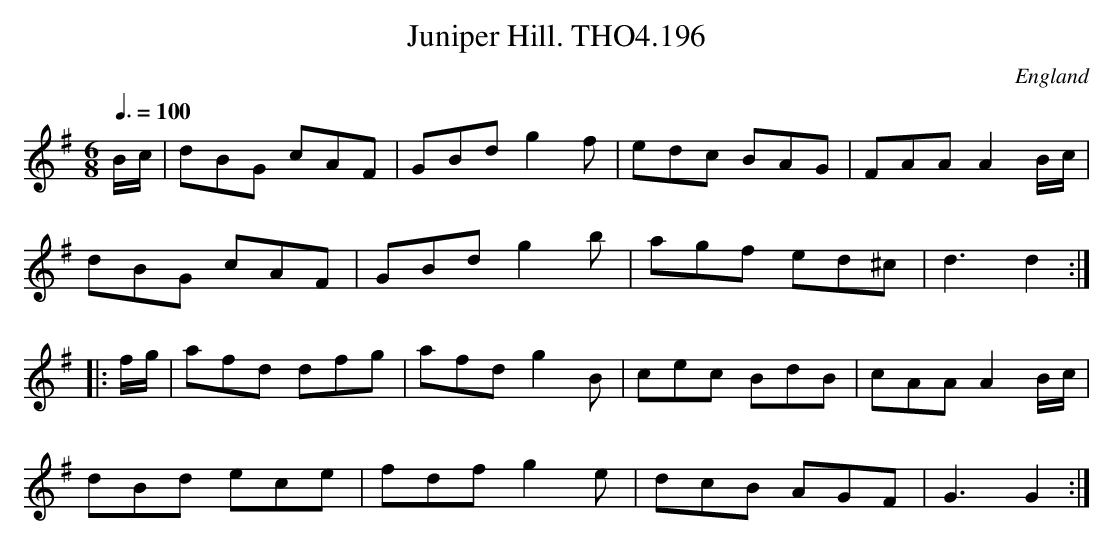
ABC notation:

X:1
T:Juniper Hill. THO4.196
O:England
M:6/8
L:1/8
Q:3/8=100
K:G major
B/c/|dBG cAF|GBd g2 f|edc BAG|FAA A2 B/c/|
dBG cAF|GBd g2 b|agf ed^c|d3 d2:|
|:f/g/|afd dfg|afd g2 B|cec BdB|cAA A2 B/c/|
dBd ece|fdf g2 e|dcB AGF|G3 G2:|
